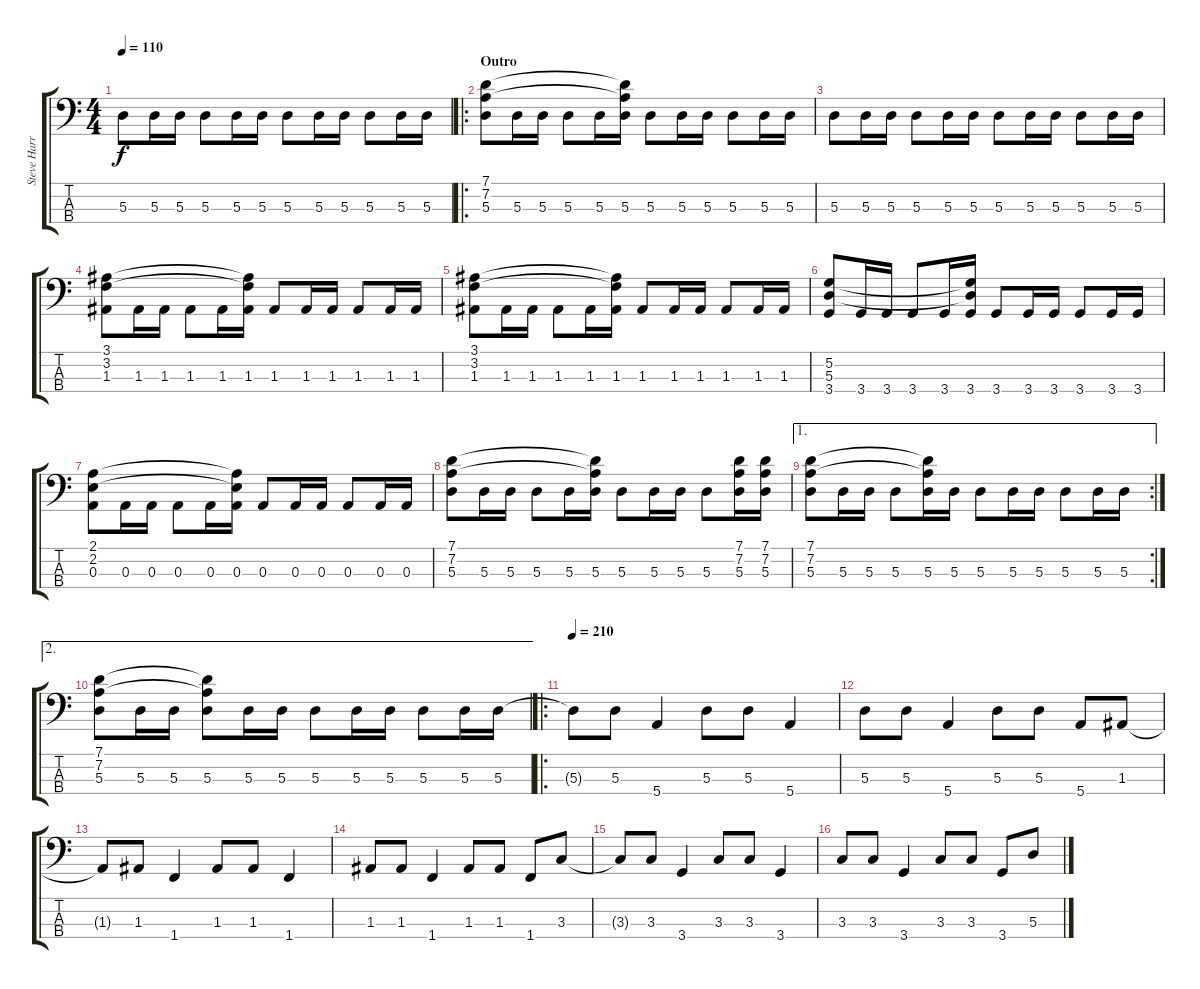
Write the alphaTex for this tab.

\track ("Steve Harris" "Steve Harr") {instrument electricbasspick}
\staff {score tabs}
\tuning (G2 D2 A1 E1) {hide}
\ts (4 4)
\tempo 110
\clef f4
\ks c
5.3.8{dy f} 5.3.16 5.3.16 5.3.8 5.3.16 5.3.16 5.3.8 5.3.16 5.3.16 5.3.8 5.3.16 5.3.16 |
\ro
\section ("" "Outro")
(7.1 7.2 5.3).8 5.3.16 5.3.16 5.3.8 5.3.16 (7.1{t} 7.2{t} 5.3).16 5.3.8 5.3.16 5.3.16 5.3.8 5.3.16 5.3.16 |
5.3.8 5.3.16 5.3.16 5.3.8 5.3.16 5.3.16 5.3.8 5.3.16 5.3.16 5.3.8 5.3.16 5.3.16 |
(3.1 3.2 1.3).8 1.3.16 1.3.16 1.3.8 1.3.16 (3.1{t} 3.2{t} 1.3).16 1.3.8 1.3.16 1.3.16 1.3.8 1.3.16 1.3.16 |
(3.1 3.2 1.3).8 1.3.16 1.3.16 1.3.8 1.3.16 (3.1{t} 3.2{t} 1.3).16 1.3.8 1.3.16 1.3.16 1.3.8 1.3.16 1.3.16 |
(5.2 5.3 3.4).8 3.4.16 3.4.16 3.4.8 3.4.16 (5.2{t} 5.3{t} 3.4).16 3.4.8 3.4.16 3.4.16 3.4.8 3.4.16 3.4.16 |
(2.1 2.2 0.3).8 0.3.16 0.3.16 0.3.8 0.3.16 (2.1{t} 2.2{t} 0.3).16 0.3.8 0.3.16 0.3.16 0.3.8 0.3.16 0.3.16 |
(7.1 7.2 5.3).8 5.3.16 5.3.16 5.3.8 5.3.16 (7.1{t} 7.2{t} 5.3).16 5.3.8 5.3.16 5.3.16 5.3.8 (7.1 7.2 5.3).16 (7.1 7.2 5.3).16 |
\ae 1
\rc 2
(7.1 7.2 5.3).8 5.3.16 5.3.16 5.3.8 (7.1{t} 7.2{t} 5.3).16 5.3.16 5.3.8 5.3.16 5.3.16 5.3.8 5.3.16 5.3.16 |
\ae 2
(7.1 7.2 5.3).8 5.3.16 5.3.16 (7.1{t} 7.2{t} 5.3).8 5.3.16 5.3.16 5.3.8 5.3.16 5.3.16 5.3.8 5.3.16 5.3.16 |
\ro
\tempo 210
5.3{t}.8{volume 16 instrument electricbasspick} 5.3.8 5.4.4 5.3.8 5.3.8 5.4.4 |
5.3.8 5.3.8 5.4.4 5.3.8 5.3.8 5.4.8 1.3.8 |
1.3{t}.8 1.3.8 1.4.4 1.3.8 1.3.8 1.4.4 |
1.3.8 1.3.8 1.4.4 1.3.8 1.3.8 1.4.8 3.3.8 |
3.3{t}.8 3.3.8 3.4.4 3.3.8 3.3.8 3.4.4 |
3.3.8 3.3.8 3.4.4 3.3.8 3.3.8 3.4.8 5.3.8
